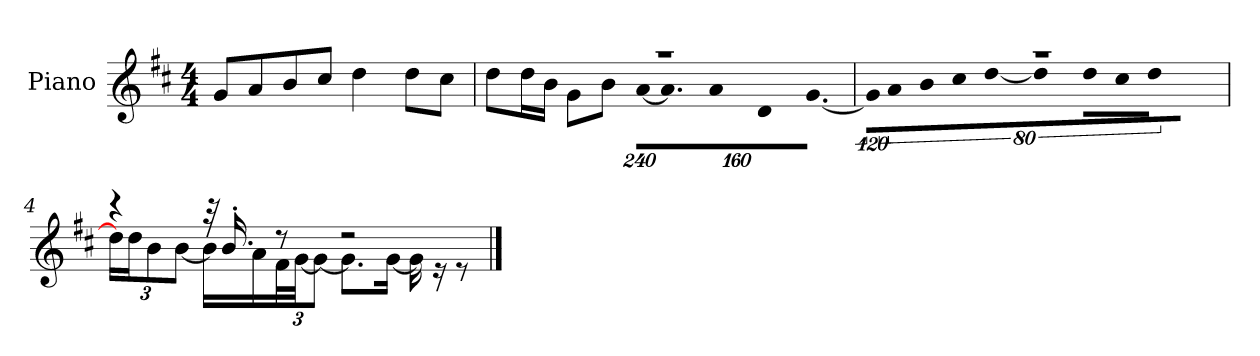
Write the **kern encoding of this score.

**kern
*part1
*staff1
*I"Piano
*I'P-no
*clefG2
*k[f#c#]
*M4/4
*MM90
=1
8g/L
8a/
8b/
8cc#/J
4dd\
8dd\L
8cc#\J
=2
*^
1r	8dd\L
.	16dd\L
.	16b\JJ
.	8g\L
.	8b\J
*	*Xbrackettup
!	!LO:N:vis=16
.	[1920%137a\KL
!	!LO:N:vis=8.
.	640%137a\]
!	!LO:N:vis=16
.	1920%137a\L
!	!LO:N:vis=32
.	640%23d\K
!	!LO:N:vis=16.
.	[960%103g\JJ
=3	=3
*	*brackettup
!	!LO:N:vis=16
1r	1920%107g\KL]
!	!LO:N:vis=8
.	640%71a\
!	!LO:N:vis=8
.	640%71b\
!	!LO:N:vis=8
.	640%71cc#\
!	!LO:N:vis=16
.	[1920%107dd\Jk
!	!LO:N:vis=4
.	1920%427dd\]
!	!LO:N:vis=8
.	640%71dd\L
!	!LO:N:vis=8
.	640%71cc#\
!	!LO:N:vis=8
.	[640%71dd\J
.	1920ryy
!!LO:LB:g=z	!!
=4	=4
*	*Xbrackettup
4r	24dd\LL]
.	24dd\J
.	12b\
.	[12b\J
32r	16b\LL]
16.b'/	.
.	16a\
8r	48f#\L
.	[48g\JJ
.	12g\J_
2r	8.g\L]
.	[16g\Jk
.	16g\]
.	16r
.	8r
*v	*v
==
*-
